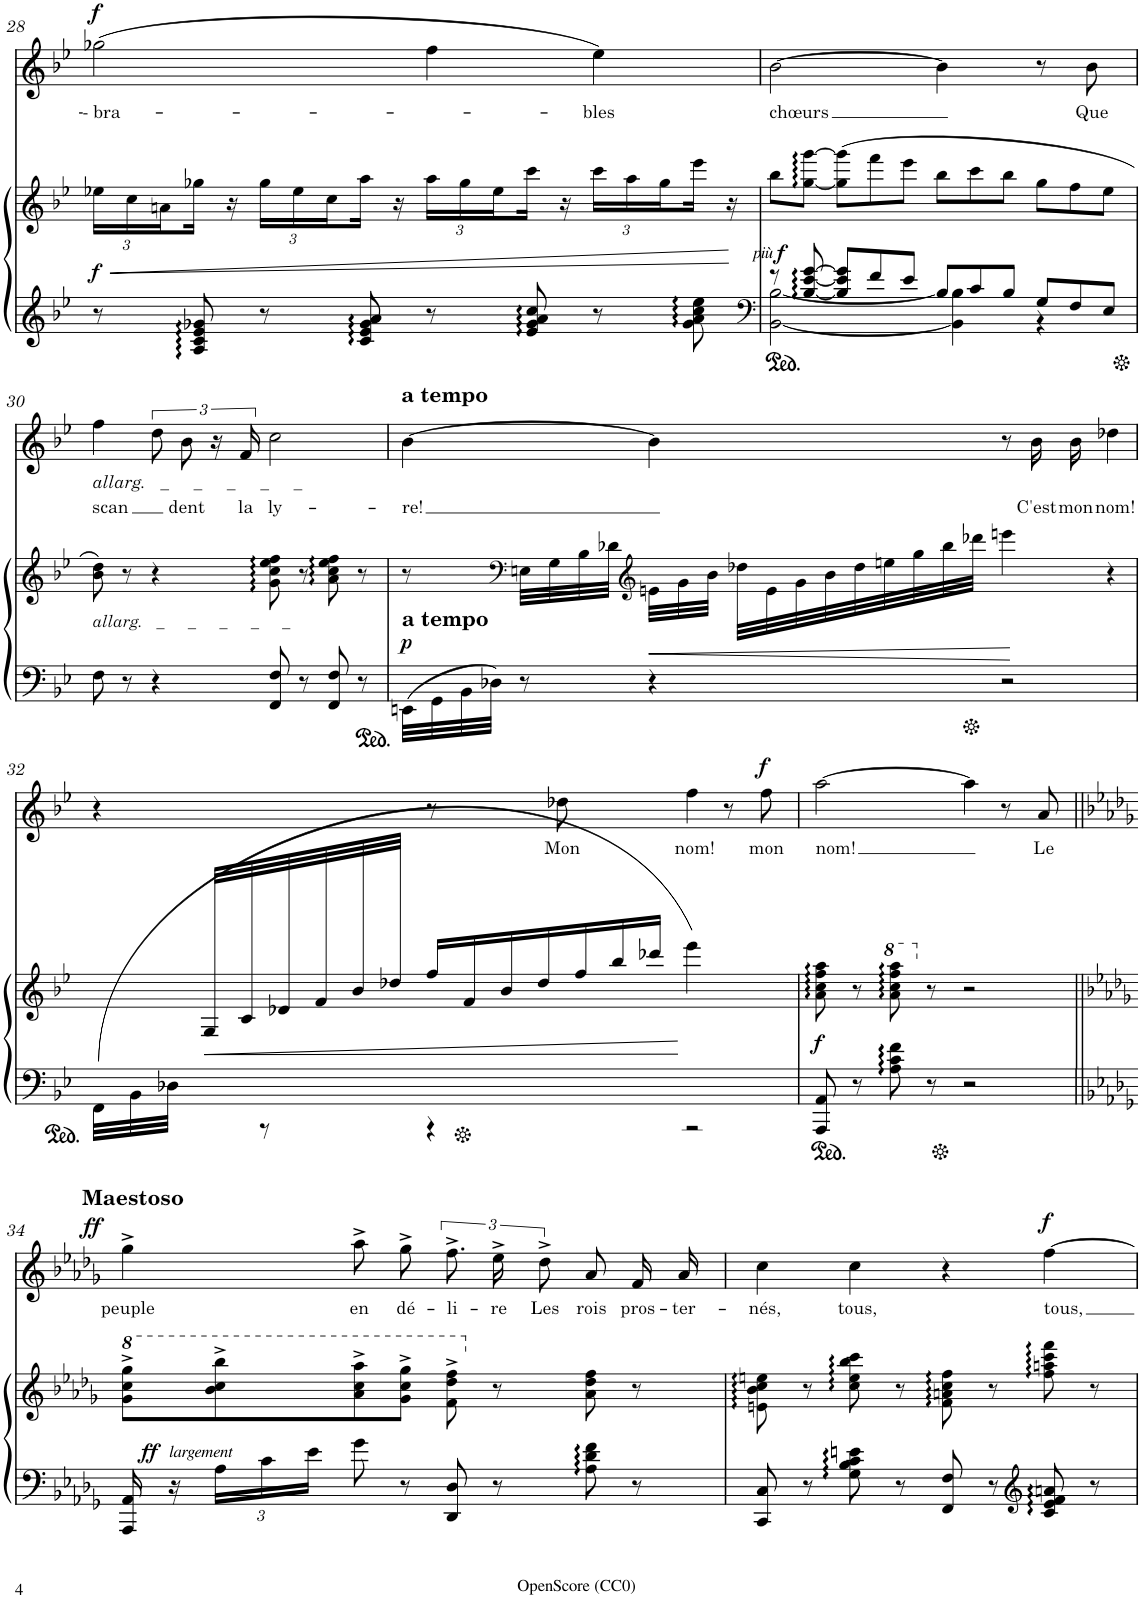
**kern	**kern	**dynam	**kern	**text	**dynam
*part2	*part2	*part2	*part1	*part1	*part1
*staff3	*staff2	*staff2/3	*staff1	*staff1	*staff1
*I"Piano	*	*	*I"Chant Voice	*	*
*I'Pno	*	*	*	*	*
!!LO:PB:g=z
*clefG2	*clefG2	*	*clefG2	*	*
*k[b-e-]	*k[b-e-]	*	*k[b-e-]	*	*
*M4/4	*M4/4	*	*M4/4	*	*
*met(c)	*met(c)	*	*met(c)	*	*
*	*Xbrackettup	*	*	*	*
=28	=28	=28	=28	=28	=28
!	!	!LO:HP:b	!	!LO:LY:b	!
!	!	!LO:DY:n=1:b	!	!	!LO:DY:a
8r	(24ee-X\LL	< f	(2gg-X\	-- bra-	f
.	24cc\	.	.	.	.
.	24an\)	.	.	.	.
8A/ 8c/ 8e-/ 8g-X/	16gg-X\JJ	.	.	.	.
.	16r	.	.	.	.
8r	(24gg-\LL	.	.	.	.
.	24ee-\	.	.	.	.
.	24cc\)	.	.	.	.
8c/ 8e-/ 8g-/ 8a/	16aa\JJ	.	.	.	.
.	16r	.	.	.	.
8r	(24aa\LL	.	4ff\	.	.
.	24gg-\	.	.	.	.
.	24ee-\)	.	.	.	.
8e-/ 8g-/ 8a/ 8cc/	16ccc\JJ	.	.	.	.
.	16r	.	.	.	.
!	!	!	!	!LO:LY:b	!
8r	(24ccc\LL	.	4ee-\)	-bles	.
.	24aa\	.	.	.	.
.	24gg-\)	.	.	.	.
8g-\ 8a\ 8cc\ 8ee-\	16eee-\JJ	.	.	.	.
.	16r	[	.	.	.
=29	=29	=29	=29	=29	=29
*clefF4	*	*	*	*	*
*^	*	*	*	*	*
!	!	!	!LO:DY:b	!	!LO:LY:b	!
!	!	!	!LO:DY:n=1:b	!	!	!
8r	[2BB-\ [2B-\	8bb-\L	other-dynamics f	[2b-\	chœurs	.
[<8B-/ [<8e-/ [8g/	.	[8gg\ [8ggg\J	.	.	.	.
12B-/] 12e-/] 12g/]L	.	(12gg\] 12ggg\]L	.	.	.	.
12f/	.	12fff\	.	.	.	.
12e-/J	.	12eee-\J	.	.	.	.
*Xbrackettup	*	*	*	*	*	*
12B-/L	4BB-\] 4B-\]	12bb-\L	.	4b-\]	.	.
12c/	.	12ccc\	.	.	.	.
12B-/J	.	12bb-\J	.	.	.	.
12G/L	4r	12gg\L	.	8r	.	.
12F/	.	12ff\	.	.	.	.
!	!	!	!	!	!LO:LY:b	!
.	.	.	.	8b-\	Que	.
12E-/J	.	12ee-\J	.	.	.	.
*v	*v	*	*	*	*	*
!!LO:LB:g=z
=30	=30	=30	=30	=30	=30
!	!	!	!LO:TX:b:i:t=allarg.   _     _     _     _     _	!	!
!	!LO:TX:b:i:t=allarg.   _     _     _     _     _	!	!	!	!
!	!	!	!	!LO:LY:b	!
8F\	8b-\ 8dd\)	.	4ff\	-scan	.
8r	8r	.	.	.	.
4r	4r	.	12dd\L	.	.
!	!	!	!	!LO:LY:b	!
.	.	.	12b-\J	dent	.
.	.	.	24r	.	.
!	!	!	!	!LO:LY:b	!
.	.	.	24f/	la	.
!	!	!	!	!LO:LY:b	!
8FF/ 8F/	8g\ 8cc\ 8ee-\ 8ff\	.	2cc\	ly-	.
8r	8r	.	.	.	.
8FF/ 8F/	8a\ 8cc\ 8ee-\ 8ff\	.	.	.	.
8r	8r	.	.	.	.
=31	=31	=31	=31	=31	=31
!	!	!	!LO:TX:a:B:t=a tempo	!	!
!LO:TX:a:B:t=a tempo	!	!	!	!	!
!	!	!LO:DY:a=2	!	!LO:LY:b	!
32EEn\LLL	8r	p	[4b-\	-re!	.
32GG\	.	.	.	.	.
32BB-\	.	.	.	.	.
32D-X\JJJ	.	.	.	.	.
*	*clefF4	*	*	*	*
8r	32En\LLL	.	.	.	.
.	32G\	.	.	.	.
.	32B-\	.	.	.	.
.	32d-X\JJJ	.	.	.	.
*	*clefG2	*	*	*	*
*	*brackettup	*	*	*	*
!	!	!LO:HP:b	!	!	!
4r	48en\LLL	<	4b-\]	.	.
.	48g\	.	.	.	.
.	48b-\JJJ	.	.	.	.
.	48dd-X\LLL	.	.	.	.
.	48e\	.	.	.	.
.	48g\	.	.	.	.
.	48b-\	.	.	.	.
.	48dd-\	.	.	.	.
.	48een\	.	.	.	.
.	48gg\	.	.	.	.
.	48bb-\	.	.	.	.
.	48ddd-X\JJJ	.	.	.	.
2r	4eeen\	[	8r	.	.
!	!	!	!	!LO:LY:b	!
.	.	.	16b-\LL	C'est	.
!	!	!	!	!LO:LY:b	!
.	.	.	16b-\JJ	mon	.
!	!	!	!	!LO:LY:b	!
.	4r	.	4dd-X\	nom!	.
!!LO:LB:g=z
=32	=32	=32	=32	=32	=32
*ped	*	*	*	*	*
*brackettup	*	*	*	*	*
*^	*^	*	*	*	*
(36FF\LLL	8ryy	1ryy	12ryy	.	4r	.	.
36BB-\	.	.	.	.	.	.	.
36D-X\JJJ	.	.	.	.	.	.	.
!	!	!	!	!LO:HP:b	!	!	!
3%2ryy	.	.	36F/LLL	<	.	.	.
.	.	.	36B-/	.	.	.	.
.	8r	.	.	.	.	.	.
.	.	.	36d-X/	.	.	.	.
.	.	.	36f/	.	.	.	.
.	.	.	36b-/	.	.	.	.
.	.	.	36dd-X/JJJ	.	.	.	.
*	*	*Xped	*	*	*	*	*
*	*	*	*Xbrackettup	*	*	*	*
.	4r	.	28ff/LL	.	8r	.	.
.	.	.	28f/	.	.	.	.
.	.	.	28b-/	.	.	.	.
.	.	.	28dd-/	.	.	.	.
!	!	!	!	!	!	!LO:LY:b	!
.	.	.	.	.	8dd-X\	Mon	.
.	.	.	28ff/	.	.	.	.
.	.	.	28bb-/	.	.	.	.
.	.	.	28ddd-X/JJ	.	.	.	.
!	!	!	!	!	!	!LO:LY:b	!
.	2r	.	4fff\)	[	4ff\	nom!	.
4ryy	.	.	4ryy	.	8r	.	.
!	!	!	!	!	!	!LO:LY:b	!LO:DY:a
.	.	.	.	.	8ff\	mon	f
*v	*v	*	*	*	*	*	*
*	*v	*v	*	*	*	*
=33	=33	=33	=33	=33	=33
!	!	!LO:DY:b	!	!LO:LY:b	!
8AAA/ 8AA/	8a\ 8cc\ 8ff\ 8aa\	f	[2aa\	nom!	.
8r	8r	.	.	.	.
*	*8va	*	*	*	*
8A\ 8c\ 8f\	8aa\ 8ccc\ 8fff\ 8aaa\	.	.	.	.
*	*X8va	*	*	*	*
8r	8r	.	.	.	.
2r	2r	.	4aa\]	.	.
.	.	.	8r	.	.
!	!	!	!	!LO:LY:b	!
.	.	.	8a/	Le	.
!!LO:LB:g=z
=34||	=34||	=34||	=34||	=34||	=34||
*k[b-e-a-d-g-]	*k[b-e-a-d-g-]	*	*k[b-e-a-d-g-]	*	*
*	*8va	*	*	*	*
!	!	!	!LO:TX:a:B:t=Maestoso	!	!
!	!	!LO:DY:b	!	!LO:LY:b	!
!	!	!LO:DY:n=1:b	!	!	!LO:DY:a
16AAA-/ 16AA-/	8gg-\^ 8ccc\^ 8ggg-\^L	ff other-dynamics	4gg-^\	peuple	ff
16r	.	.	.	.	.
*Xbrackettup	*	*	*	*	*
24A-\LL	8bb-\^ 8ccc\^ 8bbb-\^	.	.	.	.
24c\	.	.	.	.	.
24e-\JJ	.	.	.	.	.
!	!	!	!	!LO:LY:b	!
8g-\	8aa-\^ 8ccc\^ 8aaa-\^	.	8aa-^\L	en	.
!	!	!	!	!LO:LY:b	!
8r	8gg-\^ 8ccc\^ 8ggg-\^J	.	8gg-^\J	dé-	.
!	!	!	!	!LO:LY:b	!
8DD-/ 8D-/	8ff\^ 8ddd-\^ 8fff\^	.	12.ff^\L	-li-	.
*	*X8va	*	*	*	*
!	!	!	!	!LO:LY:b	!
8r	8r	.	24ee-^\K	-re	.
!	!	!	!	!LO:LY:b	!
.	.	.	12dd-^\J	Les	.
!	!	!	!	!LO:LY:b	!
8A-\ 8d-\ 8f\	8a-\ 8dd-\ 8ff\	.	8a-/L	rois	.
!	!	!	!	!LO:LY:b	!
8r	8r	.	16f/L	pros-	.
!	!	!	!	!LO:LY:b	!
.	.	.	16a-/JJ	-ter-	.
=35	=35	=35	=35	=35	=35
!	!	!	!	!LO:LY:b	!
8CC/ 8C/	8en\ 8b-\ 8cc\ 8een\	.	4cc\	-nés,	.
8r	8r	.	.	.	.
!	!	!	!	!LO:LY:b	!
8G-\ 8B-\ 8c\ 8en\	8cc\ 8ee\ 8bb-\ 8ccc\	.	4cc\	tous,	.
8r	8r	.	.	.	.
8FF/ 8F/	8f\ 8an\ 8cc\ 8ff\	.	4r	.	.
8r	8r	.	.	.	.
*clefG2	*	*	*	*	*
!	!	!	!	!LO:LY:b	!LO:DY:a
8c/ 8e/ 8f/ 8an/	8ff\ 8aan\ 8ccc\ 8fff\	.	[4ff\	tous,	f
8r	8r	.	.	.	.
=	=	=	=	=	=
*-	*-	*-	*-	*-	*-
